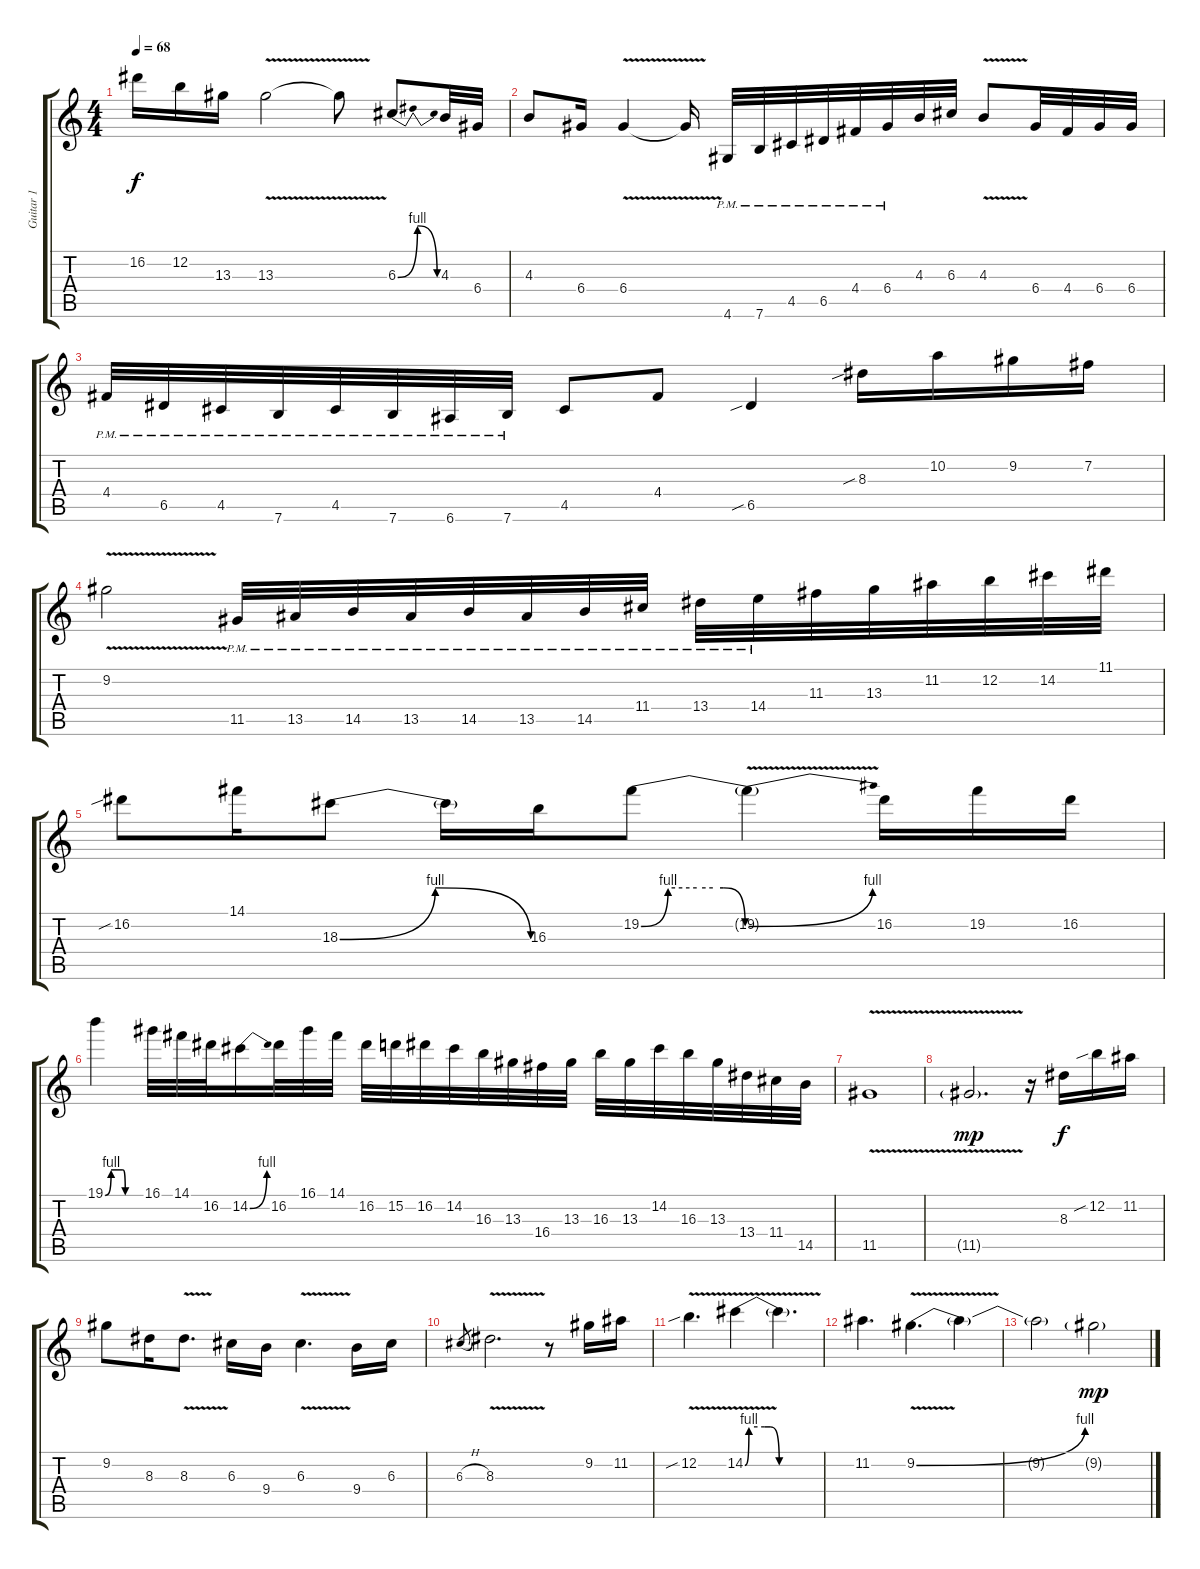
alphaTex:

\track ("Guitar 1" "Guitar 1") {instrument overdrivenguitar}
\staff {score tabs}
\tuning (E4 B3 G3 D3 A2 E2) {hide}
\ts (4 4)
\tempo 68
\clef g2
\ks c
16.2.16{dy f} 12.2.16 13.3.16 13.3{v}.2 13.3{t}.8 6.3{be (bendrelease 0 0 30 4 30 4 60 0)}.8 4.3.32 6.4.32 |
4.3.8 6.4.16 6.4{v}.4 6.4{t}.16 4.6{pm}.32 7.6{pm}.32 4.5{pm}.32 6.5{pm}.32 4.4{pm}.32 6.4{pm}.32 4.3.32 6.3.32 4.3{v}.8 6.4.32 4.4.32 6.4.32 6.4.32 |
4.4{pm}.32 6.5{pm}.32 4.5{pm}.32 7.6{pm}.32 4.5{pm}.32 7.6{pm}.32 6.6{pm}.32 7.6{pm}.32 4.5.8 4.4.8 6.5{sib}.4 8.3{sib}.16 10.2.16 9.2.16 7.2.16 |
9.2{v}.2 11.5{pm}.32 13.5{pm}.32 14.5{pm}.32 13.5{pm}.32 14.5{pm}.32 13.5{pm}.32 14.5{pm}.32 11.4{pm}.32 13.4{pm}.32 14.4{pm}.32 11.3.32 13.3.32 11.2.32 12.2.32 14.2.32 11.1.32 |
16.2{sib}.8 14.1.16 18.3{be (bendrelease 0 0 15 4 30 4 60 0)}.8 18.3{t}.16 16.3.16 19.2{be (custom 0 0 15 4 31 4 40 4 46 4 58 0 60 0)}.8 19.2{be (bend 0 0 60 4) v t}.4 16.2.16 19.2.16 16.2.16 |
19.1{be (custom 0 0 10 4 20 4 30 4 34 0 60 0)}.4 16.1.32 14.1.32 16.2.32 14.2{be (bend 0 0 60 4)}.16 16.2.32 16.1.32 14.1.32 16.2.32 15.2.32 16.2.32 14.2.32 16.3.32 13.3.32 16.4.32 13.3.32 16.3.32 13.3.32 14.2.32 16.3.32 13.3.32 13.4.32 11.4.32 14.5.32 |
11.5{v}.1 |
11.5{v g}.2{d dy mp} r.16 8.3.16{dy f} 12.2{sib}.16 11.2.16 |
9.2.8 8.3.16 8.3{v}.8{d} 6.3.16 9.4.16 6.3{v}.4{d} 9.4.16 6.3.16 |
6.3{h}.8{gr} 8.3{v}.2{d} r.8 9.2.16 11.2.16 |
12.2{v sib}.4{d} 14.2{be (custom 0 0 3 4 15 4 19 4 26 0 31 0 47 0 60 0) v}.4 14.2{t}.4{d} |
11.2.4{d} 9.2{be (bend 0 0 60 4) v}.4{d} 9.2{t}.4 |
9.2{t}.2 9.2{g}.2{dy mp}
